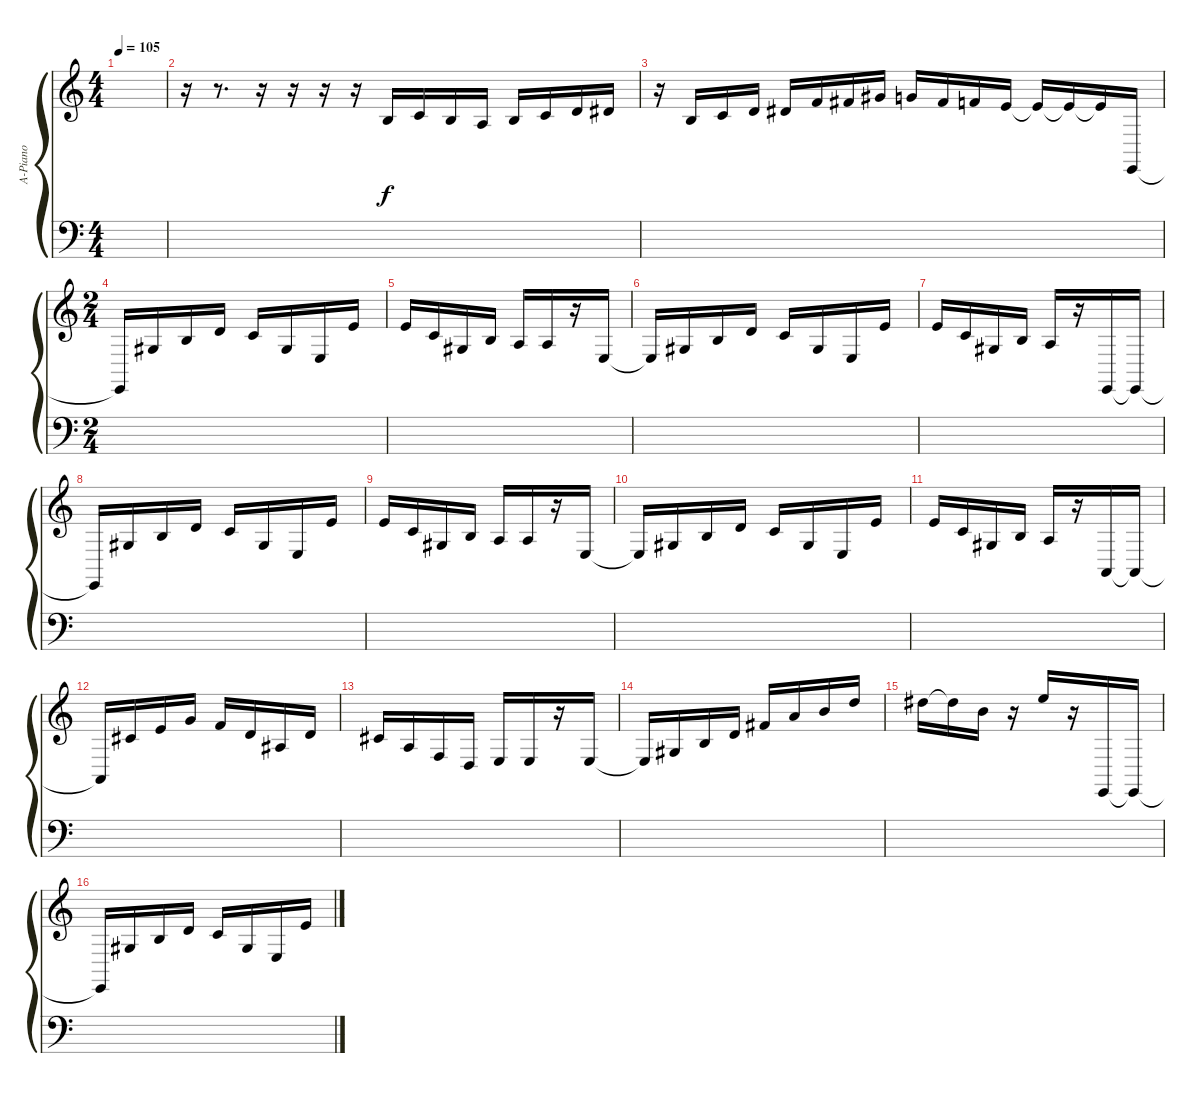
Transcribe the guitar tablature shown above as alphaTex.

\defaultSystemsLayout 4
\bracketExtendMode groupsimilarinstruments
\otherSystemsTrackNameOrientation horizontal
\track ("Acoustic Piano" "A-Piano") {instrument acousticgrandpiano}
\staff {score}
\tuning (E4 B3 G3 D3 A2 E2)
\ts (4 4)
\tempo 105
\clef g2
\ks c
|
r.16 r.8{d} r.16 r.16 r.16 r.16 0.2.16 1.2.16 0.2.16 2.3.16 0.2.16 1.2.16 3.2.16 4.2{acc #}.16 |
r.16 0.2.16 1.2.16 3.2.16 4.2{acc #}.16 6.2.16 7.2{acc #}.16 4.1{acc #}.16 3.1.16 2.1{acc #}.16 1.1.16 0.1.16 0.1{t}.16 0.1{t}.16 0.1{t}.16 0.6.16 |
\ts (2 4)
0.6{t}.16 1.3{acc #}.16 4.3.16 3.2.16 1.2.16 1.3{acc #}.16 2.4.16 0.1.16 |
0.1.16 1.2.16 1.3{acc #}.16 4.3.16 2.3.16 2.3.16 r.16 2.4.16 |
2.4{t}.16 1.3{acc #}.16 4.3.16 3.2.16 1.2.16 1.3{acc #}.16 2.4.16 0.1.16 |
0.1.16 1.2.16 1.3{acc #}.16 4.3.16 2.3.16 r.16 0.6.16 0.6{t}.16 |
0.6{t}.16 1.3{acc #}.16 4.3.16 3.2.16 1.2.16 1.3{acc #}.16 2.4.16 0.1.16 |
0.1.16 1.2.16 1.3{acc #}.16 4.3.16 2.3.16 2.3.16 r.16 2.4.16 |
2.4{t}.16 1.3{acc #}.16 4.3.16 3.2.16 1.2.16 1.3{acc #}.16 2.4.16 0.1.16 |
0.1.16 1.2.16 1.3{acc #}.16 4.3.16 2.3.16 r.16 0.5.16 0.5{t}.16 |
0.5{t}.16 2.2{acc #}.16 5.2.16 3.1.16 1.1.16 3.2.16 3.3{acc #}.16 3.2.16 |
2.2{acc #}.16 2.3.16 3.4.16 5.5.16 7.5.16 7.5.16 r.16 2.4.16 |
2.4{t}.16 1.3{acc #}.16 4.3.16 3.2.16 2.1{acc #}.16 5.1.16 7.1.16 10.1.16 |
11.1{acc #}.16 11.1{t acc #}.16 7.1.16 r.16 12.1.16 r.16 0.6.16 0.6{t}.16 |
0.6{t}.16 1.3{acc #}.16 4.3.16 3.2.16 1.2.16 1.3{acc #}.16 2.4.16 0.1.16
\staff {score}
\tuning (E4 B3 G3 D3 A2 E2)
\clef f4
\ottava regular
\simile none
\ks c
|
|
|
|
|
|
|
|
|
|
|
|
|
|
|
